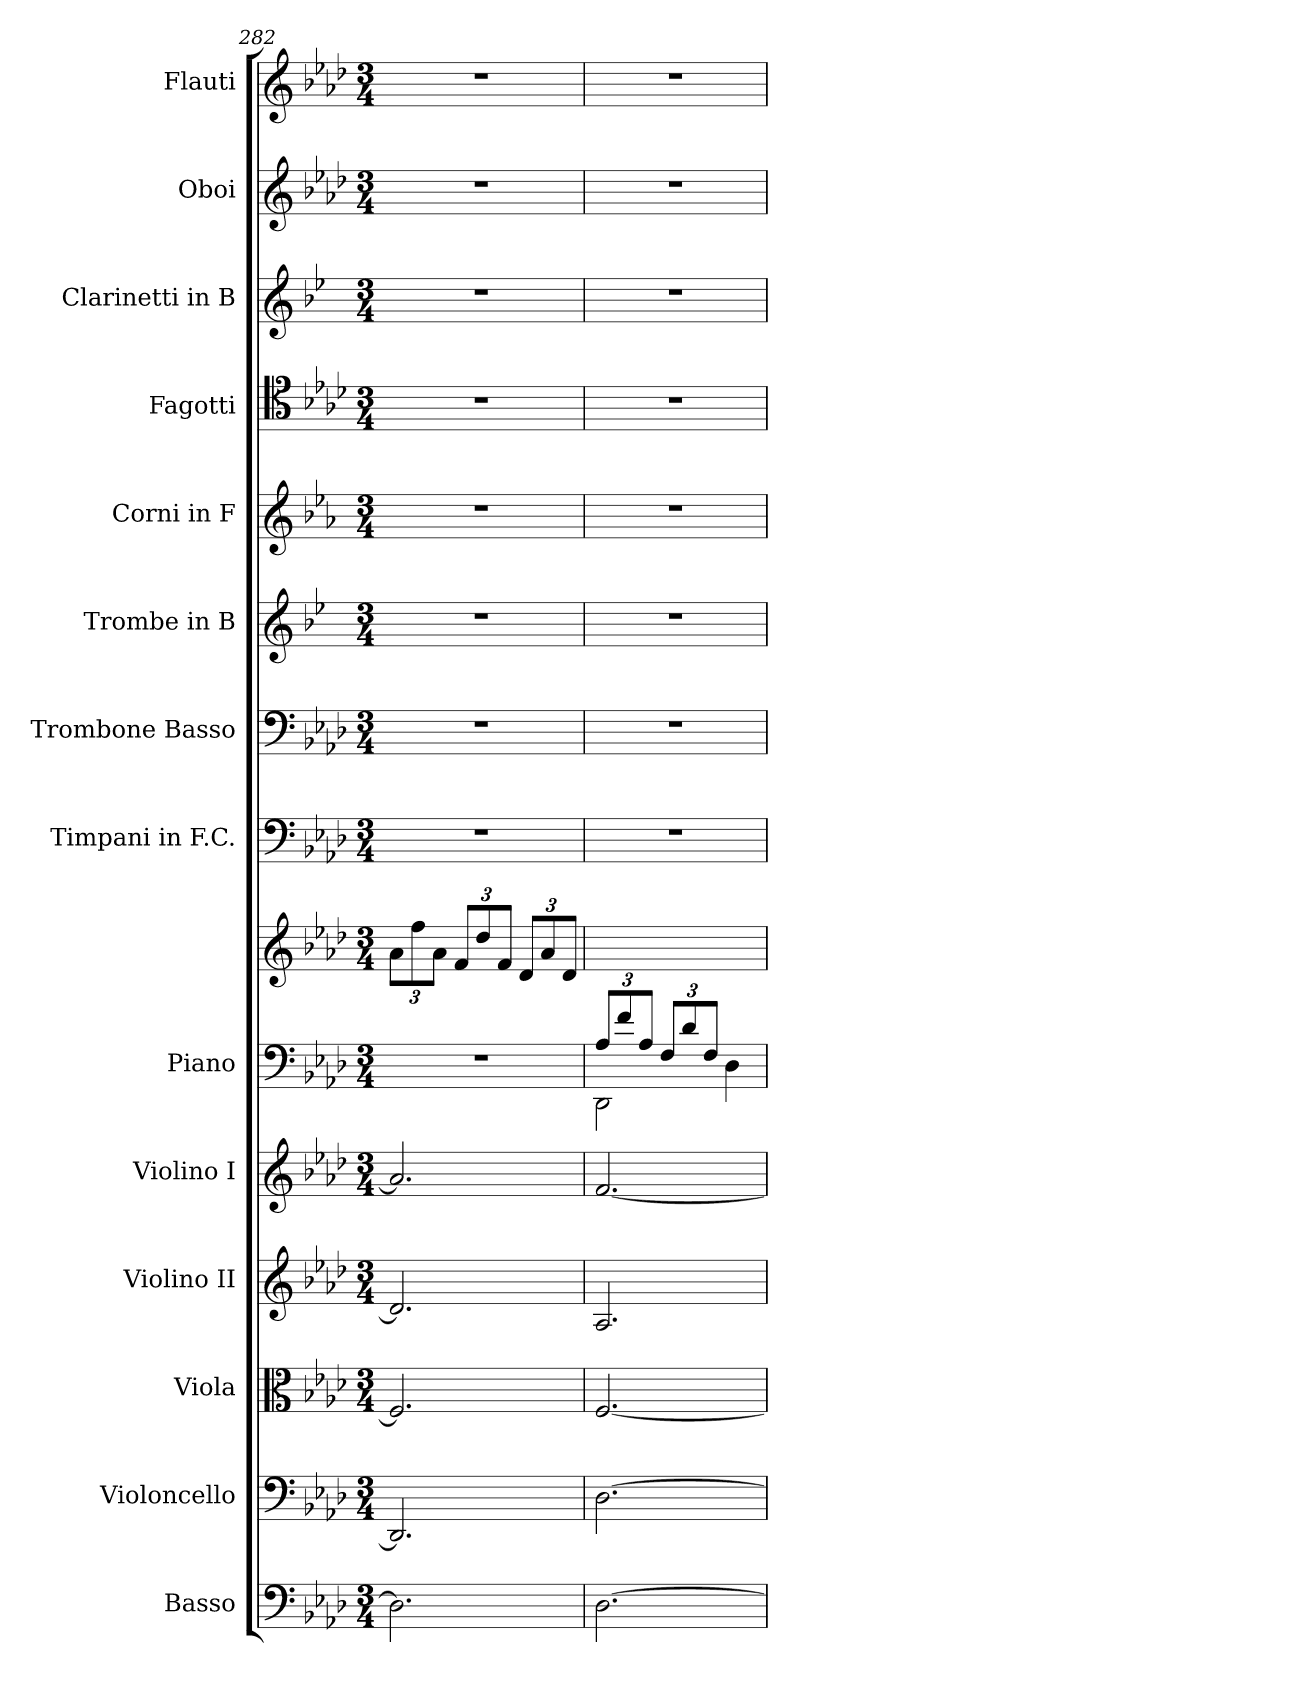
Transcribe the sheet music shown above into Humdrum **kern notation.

**kern	**kern	**kern	**kern	**kern	**kern	**kern	**kern	**kern	**kern	**kern	**kern	**kern	**kern	**kern
*part14	*part13	*part12	*part11	*part10	*part9	*part9	*part8	*part7	*part6	*part5	*part4	*part3	*part2	*part1
*staff15	*staff14	*staff13	*staff12	*staff11	*staff10	*staff9	*staff8	*staff7	*staff6	*staff5	*staff4	*staff3	*staff2	*staff1
*I"Basso	*I"Violoncello	*I"Viola	*I"Violino II	*I"Violino I	*I"Piano	*	*I"Timpani in F.C.	*I"Trombone Basso	*I"Trombe in B	*I"Corni in F	*I"Fagotti	*I"Clarinetti in B	*I"Oboi	*I"Flauti
*	*	*	*	*	*I'Pno.	*	*I'Timp.	*	*	*	*	*	*I'Ob.	*I'Fl.
*clefF4	*clefF4	*clefC3	*clefG2	*clefG2	*clefF4	*clefG2	*clefF4	*clefF4	*clefG2	*clefG2	*clefC4	*clefG2	*clefG2	*clefG2
*ITrd7c12	*	*	*	*	*	*	*	*	*ITrd1c2	*ITrd4c7	*	*ITrd1c2	*	*
*k[b-e-a-d-]	*k[b-e-a-d-]	*k[b-e-a-d-]	*k[b-e-a-d-]	*k[b-e-a-d-]	*k[b-e-a-d-]	*k[b-e-a-d-]	*k[b-e-a-d-]	*k[b-e-a-d-]	*k[b-e-a-d-]	*k[b-e-a-d-]	*k[b-e-a-d-]	*k[b-e-a-d-]	*k[b-e-a-d-]	*k[b-e-a-d-]
*M3/4	*M3/4	*M3/4	*M3/4	*M3/4	*M3/4	*M3/4	*M3/4	*M3/4	*M3/4	*M3/4	*M3/4	*M3/4	*M3/4	*M3/4
*	*	*	*	*	*	*Xbrackettup	*	*	*	*	*	*	*	*
=282	=282	=282	=282	=282	=282	=282	=282	=282	=282	=282	=282	=282	=282	=282
2.DD-\]	2.DD-/]	2.F/]	2.d-/]	2.a-/]	2.r	12a-\L	2.r	2.r	2.r	2.r	2.r	2.r	2.r	2.r
.	.	.	.	.	.	12ff\	.	.	.	.	.	.	.	.
.	.	.	.	.	.	12a-\J	.	.	.	.	.	.	.	.
.	.	.	.	.	.	12f/L	.	.	.	.	.	.	.	.
.	.	.	.	.	.	12dd-/	.	.	.	.	.	.	.	.
.	.	.	.	.	.	12f/J	.	.	.	.	.	.	.	.
.	.	.	.	.	.	12d-/L	.	.	.	.	.	.	.	.
.	.	.	.	.	.	12a-/	.	.	.	.	.	.	.	.
.	.	.	.	.	.	12d-/J	.	.	.	.	.	.	.	.
=283	=283	=283	=283	=283	=283	=283	=283	=283	=283	=283	=283	=283	=283	=283
*	*	*	*	*	*Xbrackettup	*	*	*	*	*	*	*	*	*
*	*	*	*	*	*^	*	*	*	*	*	*	*	*	*
[2.DD-\	[2.D-\	[2.F/	2.A-/	[2.f/	12A-/L	2DD-\	2.ryy	2.r	2.r	2.r	2.r	2.r	2.r	2.r	2.r
.	.	.	.	.	12f/	.	.	.	.	.	.	.	.	.	.
.	.	.	.	.	12A-/J	.	.	.	.	.	.	.	.	.	.
.	.	.	.	.	12F/L	.	.	.	.	.	.	.	.	.	.
.	.	.	.	.	12d-/	.	.	.	.	.	.	.	.	.	.
.	.	.	.	.	12F/J	.	.	.	.	.	.	.	.	.	.
.	.	.	.	.	4ryy	4D-\	.	.	.	.	.	.	.	.	.
*	*	*	*	*	*v	*v	*	*	*	*	*	*	*	*	*
=	=	=	=	=	=	=	=	=	=	=	=	=	=	=
*-	*-	*-	*-	*-	*-	*-	*-	*-	*-	*-	*-	*-	*-	*-
